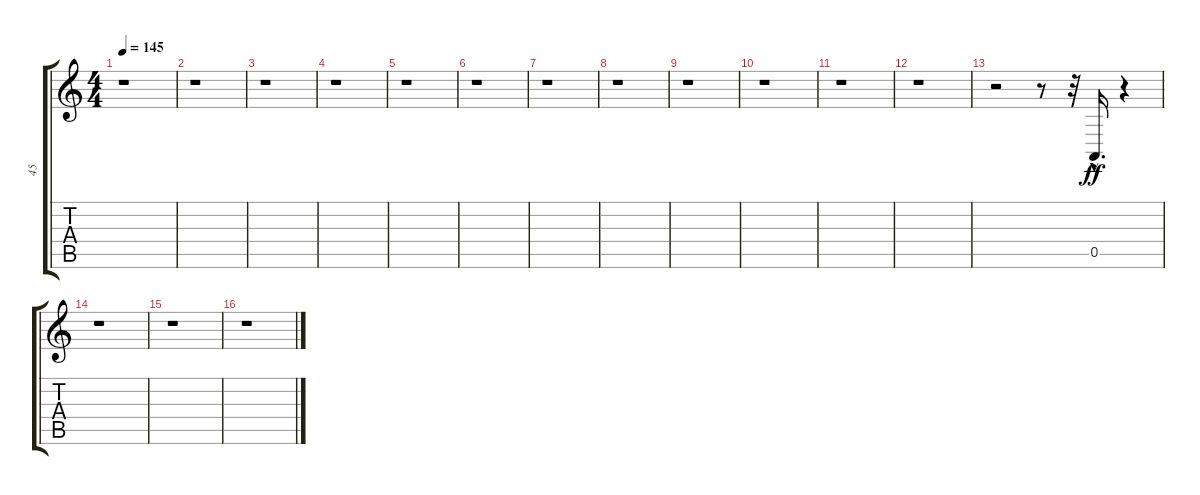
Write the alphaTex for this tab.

\track ("45" "45") {instrument voiceoohs}
\staff {score tabs}
\tuning (E4 B3 G3 D3 A2 E2) {hide}
\ts (4 4)
\tempo 145
\clef g2
\ks c
r.1{dy ff} |
r.1 |
r.1 |
r.1 |
r.1 |
r.1 |
r.1 |
r.1 |
r.1 |
r.1 |
r.1 |
r.1 |
r.2 r.8 r.32 0.5{hac}.16{d} r.4 |
r.1 |
r.1 |
r.1
